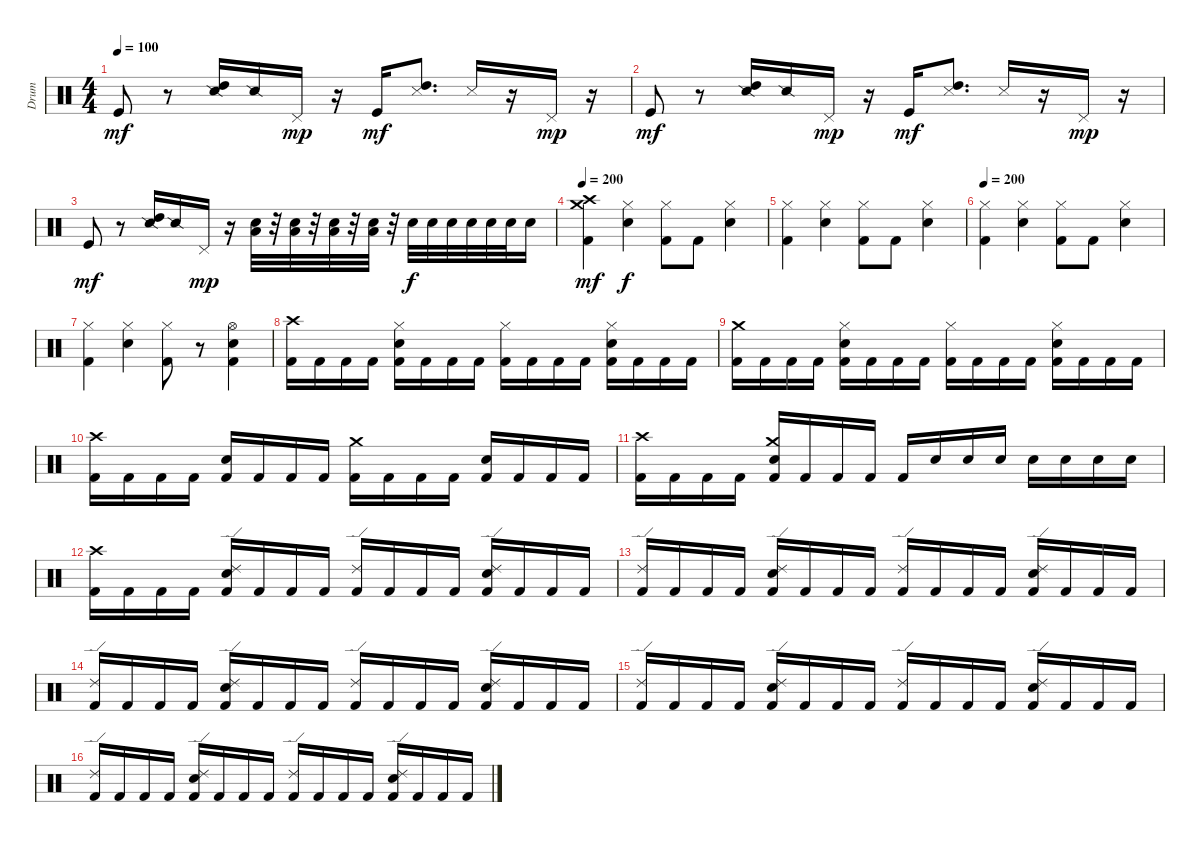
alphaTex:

\track ("Drum" "Drum") {instrument percussion}
\staff {score}
\articulation defaults
\ts (4 4)
\tempo 100
\clef neutral
\ks c "Kick (hit)".8{dy mf}
r.8 ("High Tom (hit)" "Snare (side stick) 2").16 "Snare (side stick) 2".16 "Pedal Hi-Hat (hit)".16{dy mp} r.16 "Kick (hit)".16{dy mf} ("High Tom (hit)" "Snare (side stick) 3").8{d} "Snare (side stick) 3".16 r.16 "Pedal Hi-Hat (hit)".16{dy mp} r.16 |
"Kick (hit)".8{dy mf} r.8 ("High Tom (hit)" "Snare (side stick) 2").16 "Snare (side stick) 2".16 "Pedal Hi-Hat (hit)".16{dy mp} r.16 "Kick (hit)".16{dy mf} ("High Tom (hit)" "Snare (side stick) 3").8{d} "Snare (side stick) 3".16 r.16 "Pedal Hi-Hat (hit)".16{dy mp} r.16 |
"Kick (hit)".8{dy mf} r.8 ("High Tom (hit)" "Snare (side stick) 2").16 "Snare (side stick) 2".16 "Pedal Hi-Hat (hit)".16{dy mp} r.16 ("Snare (hit) 2" "Low Tom (hit)").32 r.32 ("Snare (hit) 2" "Low Tom (hit)").32 r.32 ("Snare (hit) 2" "Low Tom (hit)").32 r.32 ("Snare (hit) 2" "Low Tom (hit)").32 r.32 "Snare (hit) 2".32{dy f} "Snare (hit) 2".32 "Snare (hit) 2".32 "Snare (hit) 2".32 "Snare (hit) 2".32 "Snare (hit) 2".32 "Snare (hit) 2".16 |
\tempo 200
("Crash high (hit)" "Crash medium (hit)" "Kick (hit) 2").4{dy mf} ("Hi-Hat (closed)" "Snare (hit) 2").4{dy f} ("Hi-Hat (closed)" "Kick (hit) 2").8 "Kick (hit) 2".8 ("Hi-Hat (closed)" "Snare (hit) 2").4 |
("Hi-Hat (closed)" "Kick (hit) 2").4 ("Hi-Hat (closed)" "Snare (hit) 2").4 ("Hi-Hat (closed)" "Kick (hit) 2").8 "Kick (hit) 2".8 ("Hi-Hat (closed)" "Snare (hit) 2").4 |
\tempo 200
("Hi-Hat (closed)" "Kick (hit) 2").4 ("Hi-Hat (closed)" "Snare (hit) 2").4 ("Hi-Hat (closed)" "Kick (hit) 2").8 "Kick (hit) 2".8 ("Hi-Hat (closed)" "Snare (hit) 2").4 |
("Hi-Hat (closed)" "Kick (hit) 2").4 ("Hi-Hat (closed)" "Snare (hit) 2").4 ("Hi-Hat (closed)" "Kick (hit) 2").8 r.8 ("Hi-Hat (open)" "Snare (hit) 2" "Kick (hit) 2").4 |
("Crash high (hit)" "Kick (hit) 2").16 "Kick (hit) 2".16 "Kick (hit) 2".16 "Kick (hit) 2".16 ("Hi-Hat (closed)" "Snare (hit) 2" "Kick (hit) 2").16 "Kick (hit) 2".16 "Kick (hit) 2".16 "Kick (hit) 2".16 ("Hi-Hat (closed)" "Kick (hit) 2").16 "Kick (hit) 2".16 "Kick (hit) 2".16 "Kick (hit) 2".16 ("Hi-Hat (closed)" "Snare (hit) 2" "Kick (hit) 2").16 "Kick (hit) 2".16 "Kick (hit) 2".16 "Kick (hit) 2".16 |
("Crash medium (hit)" "Kick (hit) 2").16 "Kick (hit) 2".16 "Kick (hit) 2".16 "Kick (hit) 2".16 ("Hi-Hat (closed)" "Snare (hit) 2" "Kick (hit) 2").16 "Kick (hit) 2".16 "Kick (hit) 2".16 "Kick (hit) 2".16 ("Hi-Hat (closed)" "Kick (hit) 2").16 "Kick (hit) 2".16 "Kick (hit) 2".16 "Kick (hit) 2".16 ("Hi-Hat (closed)" "Snare (hit) 2" "Kick (hit) 2").16 "Kick (hit) 2".16 "Kick (hit) 2".16 "Kick (hit) 2".16 |
("Crash high (hit)" "Kick (hit) 2").16 "Kick (hit) 2".16 "Kick (hit) 2".16 "Kick (hit) 2".16 ("Snare (hit) 2" "Kick (hit) 2").16 "Kick (hit) 2".16 "Kick (hit) 2".16 "Kick (hit) 2".16 ("Crash medium (hit)" "Kick (hit) 2").16 "Kick (hit) 2".16 "Kick (hit) 2".16 "Kick (hit) 2".16 ("Snare (hit) 2" "Kick (hit) 2").16 "Kick (hit) 2".16 "Kick (hit) 2".16 "Kick (hit) 2".16 |
("Crash high (hit)" "Kick (hit) 2").16 "Kick (hit) 2".16 "Kick (hit) 2".16 "Kick (hit) 2".16 ("Crash medium (hit)" "Snare (hit) 2" "Kick (hit) 2").16 "Kick (hit) 2".16 "Kick (hit) 2".16 "Kick (hit) 2".16 "Kick (hit) 2".16 "Snare (hit) 2".16 "Snare (hit) 2".16 "Snare (hit) 2".16 "Snare (hit) 2".16 "Snare (hit) 2".16 "Snare (hit) 2".16 "Snare (hit) 2".16 |
("Crash high (hit)" "Kick (hit) 2").16 "Kick (hit) 2".16 "Kick (hit) 2".16 "Kick (hit) 2".16 ("Ride (edge) 2" "Snare (hit) 2" "Kick (hit) 2").16 "Kick (hit) 2".16 "Kick (hit) 2".16 "Kick (hit) 2".16 ("Ride (edge) 2" "Kick (hit) 2").16 "Kick (hit) 2".16 "Kick (hit) 2".16 "Kick (hit) 2".16 ("Ride (edge) 2" "Snare (hit) 2" "Kick (hit) 2").16 "Kick (hit) 2".16 "Kick (hit) 2".16 "Kick (hit) 2".16 |
("Ride (edge) 2" "Kick (hit) 2").16 "Kick (hit) 2".16 "Kick (hit) 2".16 "Kick (hit) 2".16 ("Ride (edge) 2" "Snare (hit) 2" "Kick (hit) 2").16 "Kick (hit) 2".16 "Kick (hit) 2".16 "Kick (hit) 2".16 ("Ride (edge) 2" "Kick (hit) 2").16 "Kick (hit) 2".16 "Kick (hit) 2".16 "Kick (hit) 2".16 ("Ride (edge) 2" "Snare (hit) 2" "Kick (hit) 2").16 "Kick (hit) 2".16 "Kick (hit) 2".16 "Kick (hit) 2".16 |
("Ride (edge) 2" "Kick (hit) 2").16 "Kick (hit) 2".16 "Kick (hit) 2".16 "Kick (hit) 2".16 ("Ride (edge) 2" "Snare (hit) 2" "Kick (hit) 2").16 "Kick (hit) 2".16 "Kick (hit) 2".16 "Kick (hit) 2".16 ("Ride (edge) 2" "Kick (hit) 2").16 "Kick (hit) 2".16 "Kick (hit) 2".16 "Kick (hit) 2".16 ("Ride (edge) 2" "Snare (hit) 2" "Kick (hit) 2").16 "Kick (hit) 2".16 "Kick (hit) 2".16 "Kick (hit) 2".16 |
("Ride (edge) 2" "Kick (hit) 2").16 "Kick (hit) 2".16 "Kick (hit) 2".16 "Kick (hit) 2".16 ("Ride (edge) 2" "Snare (hit) 2" "Kick (hit) 2").16 "Kick (hit) 2".16 "Kick (hit) 2".16 "Kick (hit) 2".16 ("Ride (edge) 2" "Kick (hit) 2").16 "Kick (hit) 2".16 "Kick (hit) 2".16 "Kick (hit) 2".16 ("Ride (edge) 2" "Snare (hit) 2" "Kick (hit) 2").16 "Kick (hit) 2".16 "Kick (hit) 2".16 "Kick (hit) 2".16 |
("Ride (edge) 2" "Kick (hit) 2").16 "Kick (hit) 2".16 "Kick (hit) 2".16 "Kick (hit) 2".16 ("Ride (edge) 2" "Snare (hit) 2" "Kick (hit) 2").16 "Kick (hit) 2".16 "Kick (hit) 2".16 "Kick (hit) 2".16 ("Ride (edge) 2" "Kick (hit) 2").16 "Kick (hit) 2".16 "Kick (hit) 2".16 "Kick (hit) 2".16 ("Ride (edge) 2" "Snare (hit) 2" "Kick (hit) 2").16 "Kick (hit) 2".16 "Kick (hit) 2".16 "Kick (hit) 2".16
